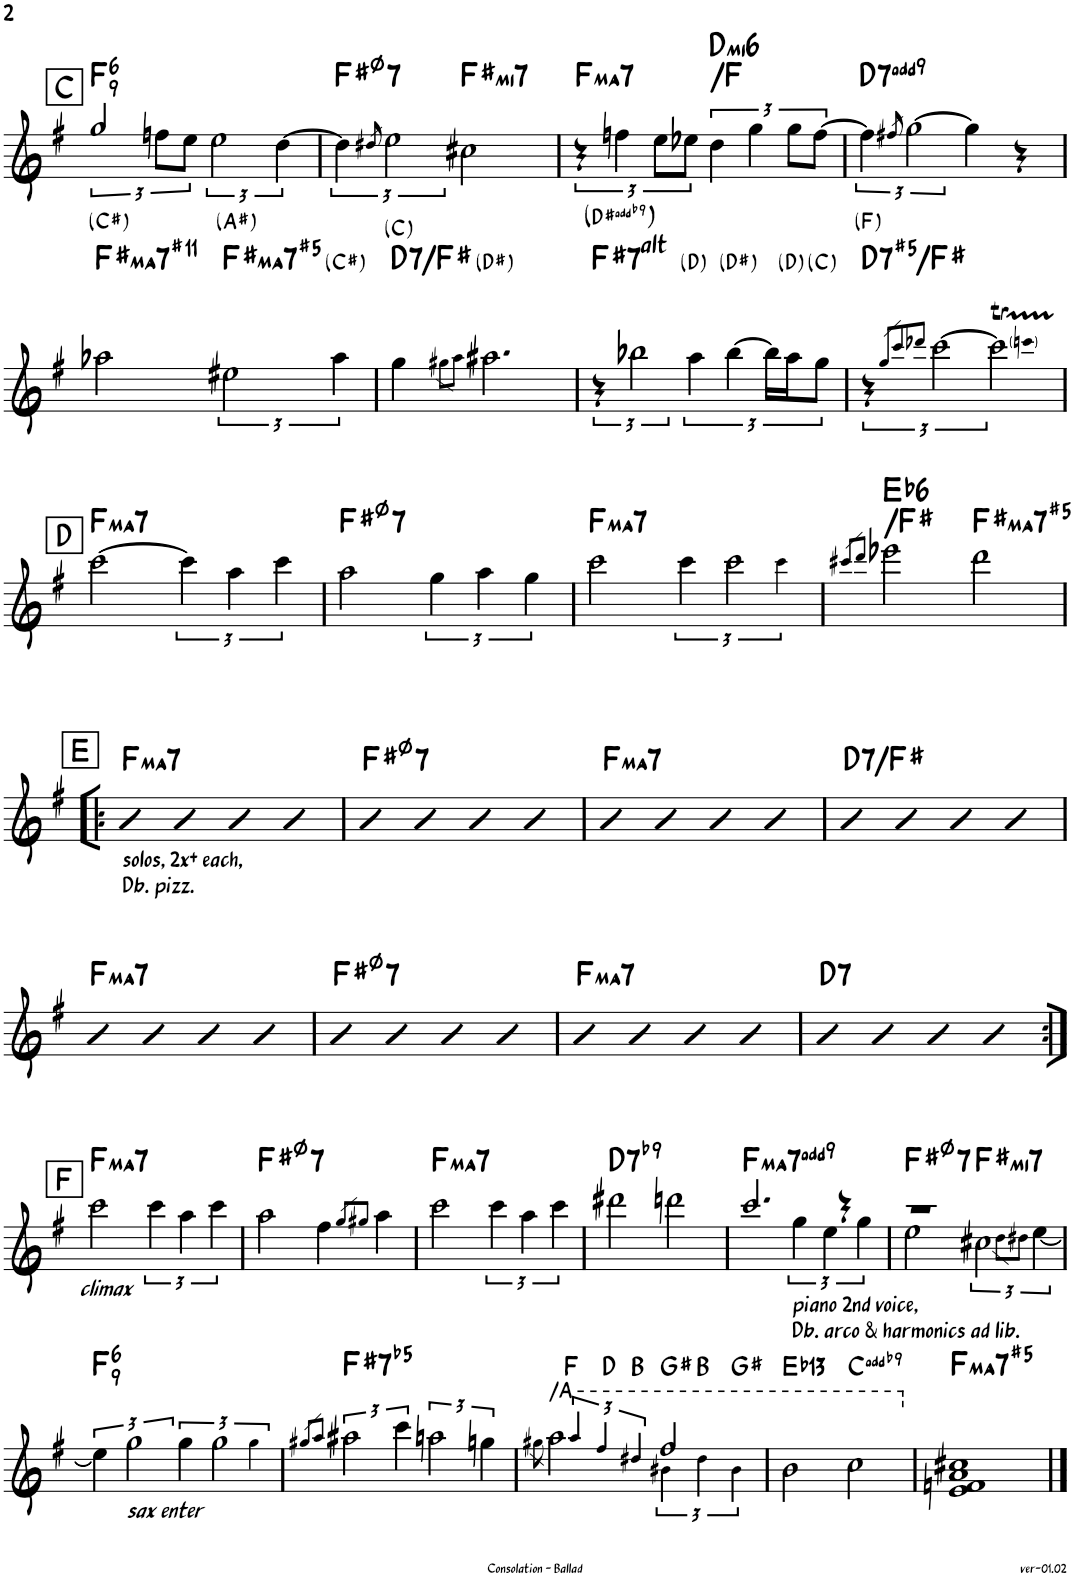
**kern	**harte
*part1	*part1
*staff1	*
*I"中音薩克斯風	*
!!LO:PB:g=z
*clefG2	*
*Trd5c9	*
*k[f#]	*
*M4/4	*
!!LO:REH:place=s1:a:B:rj:fs=14:t=C
=24	=24
!	!LO:H:kt=6
3gg/	F:maj6(9)
12ffn\L	.
12ee\J	.
3ee\	.
[6dd\	.
=25	=25
!	!LO:H:kt=7
6dd\]	F#:hdim7
8qdd#X/	.
3ee\	.
!	!LO:H:kt=mi7
2cc#X\	F#:min7
=26	=26
!	!LO:H:kt=ma7
6r	F:maj7
6ffn\	.
12ee\L	.
12ee-X\J	.
!	!LO:H:n=1:kt=N.C.
!	!LO:H:n=2:kt=mi6
6dd\	N D:min6
6gg\	.
12gg\L	.
[12ff\J	.
=27	=27
!	!LO:H:kt=7
6ff\]	D:7(9)
8qff#X/	.
[3gg\	.
4gg\]	.
4r	.
!!LO:LB:g=z
=28	=28
!	!LO:H:n=1:kt=ma7
2aa-X\	F#:maj7(#11) C#:maj
!	!LO:H:n=1:kt=ma7
3ee#X\	F#:(3,#5,7) A#:maj
6aa-\	C#:maj
=29	=29
!	!LO:H:n=1:kt=7
4gg\	D:7/3 C:maj
8qgg#X\L	.
8qaa\J	.
2.aa#X\	D#:maj
=30	=30
!	!LO:H:n=1:kt=7
6r	F#:(3,b5,#5,b7,b9,#9) D#:maj(b9)
3bb-X\	.
6aa\	D:maj
[6bb-\	D#:maj
24bb-\LL]	.
24aa\J	D:maj
12gg\J	C:maj
=31	=31
!	!LO:H:n=1:kt=7
6r	D:(3,#5,b7)/3 F:maj
8qgg/L	.
8qccc/	.
8qddd-X/J	.
[3ccc\	.
2cccT\]	.
!!LO:LB:g=z
!!LO:REH:place=s1:a:B:rj:fs=14:t=D
=32	=32
!	!LO:H:kt=ma7
[2ccc\	F:maj7
6ccc\]	.
6aa\	.
6ccc\	.
=33	=33
!	!LO:H:kt=7
2aa\	F#:hdim7
6gg\	.
6aa\	.
6gg\	.
=34	=34
!	!LO:H:kt=ma7
2ccc\	F:maj7
6ccc\	.
!LO:N:head=open	!
6ccc\	.
6ccc!\	.
=35	=35
8qccc#X/L	.
8qddd/J	.
!	!LO:H:n=1:kt=N.C.
!	!LO:H:n=2:kt=6
2eee-X\	N Eb:maj6
!	!LO:H:kt=ma7
2ddd\	F#:(3,#5,7)
!!LO:LB:g=z
!!LO:REH:place=s1:a:B:rj:fs=14:t=E
=36!|:	=36!|:
!LO:TX:b:t=solos, 2x+ each,	!
!LO:TX:b:t=Db. pizz.	!LO:H:kt=ma7
4gg	F:maj7
4gg	.
4gg	.
4gg	.
=37	=37
!	!LO:H:kt=7
4gg	F#:hdim7
4gg	.
4gg	.
4gg	.
=38	=38
!	!LO:H:kt=ma7
4gg	F:maj7
4gg	.
4gg	.
4gg	.
=39	=39
!	!LO:H:kt=7
4gg	D:7/3
4gg	.
4gg	.
4gg	.
!!LO:LB:g=z
=40	=40
!	!LO:H:kt=ma7
4gg	F:maj7
4gg	.
4gg	.
4gg	.
=41	=41
!	!LO:H:kt=7
4gg	F#:hdim7
4gg	.
4gg	.
4gg	.
=42	=42
!	!LO:H:kt=ma7
4gg	F:maj7
4gg	.
4gg	.
4gg	.
=43	=43
!	!LO:H:kt=7
4gg	D:7
4gg	.
4gg	.
4gg	.
!!LO:LB:g=z
!!LO:REH:place=s1:a:B:rj:fs=14:t=F
=44:|!	=44:|!
!LO:TX:b:i:t=climax	!LO:H:kt=ma7
2ccc\	F:maj7
6ccc\	.
6aa\	.
6ccc\	.
=45	=45
!	!LO:H:kt=7
2aa\	F#:hdim7
4ff#\	.
8qgg/L	.
8qgg#X/J	.
4aa\	.
=46	=46
!	!LO:H:kt=ma7
2ccc\	F:maj7
6ccc\	.
6aa\	.
6ccc\	.
=47	=47
!	!LO:H:kt=7
2ddd#X\	D:7(b9)
2dddn\	.
=48	=48
*^	*
!	!	!LO:H:kt=ma7
2.ccc/	2ryy	F:maj7(9)
!	!LO:TX:b:t=piano 2nd voice,	!
!	!LO:TX:b:t=Db. arco & harmonics ad lib.	!
.	6gg\	.
.	6ee\	.
4r	.	.
.	6gg\	.
=49	=49	=49
!	!	!LO:H:kt=7
1r	2ee\	F#:hdim7
!	!	!LO:H:kt=mi7
.	3cc#X\	F#:min7
.	8qdd\L	.
.	8qdd#X\J	.
.	[6ee\	.
!!LO:LB:g=z	!!
=50	=50	=50
!	!	!LO:H:kt=6
*v	*v	*
6ee\]	F:maj6(9)
!LO:TX:b:i:t=sax enter	!
3gg\	.
6gg\	.
!LO:N:head=open	!
6gg\	.
6gg!\	.
=51	=51
8qgg#X/L	.
8qaa/J	.
!	!LO:H:kt=7
3aa#X\	F#:(3,b5,b7)
6ccc\	.
3aan\	.
6ggn\	.
=52	=52
8qgg#X\	.
*^	*
!LO:TX:a:t=/A	!	!
2aa\	6aa!/	F:maj
.	6ff#!/	D:maj
.	6dd#X!/	B:maj
2ff#/	6b#X!\	G#:maj
.	6dd#!\	B:maj
.	6b#!\	G#:maj
=53	=53	=53
!	!	!LO:H:kt=13
*v	*v	*
2b\	Eb:9(11,13)
2cc\	C:maj(b9)
=54	=54
!	!LO:H:kt=ma7
1e 1fn 1a 1cc#X	F:(3,#5,7)
==	==
*-	*-
